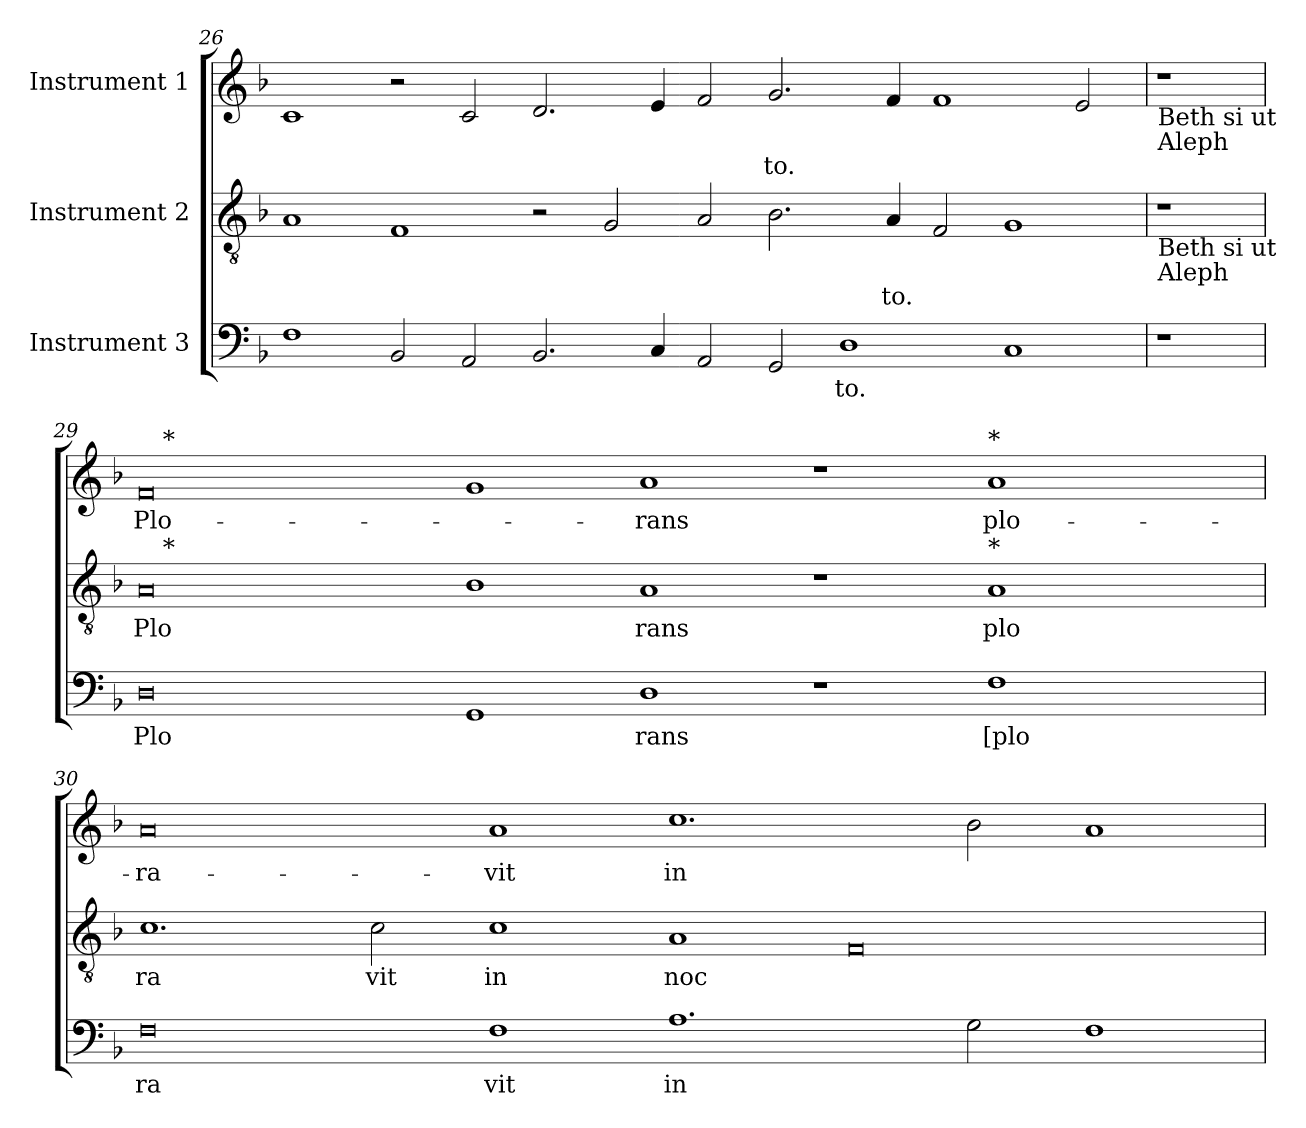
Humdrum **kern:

**kern	**text	**kern	**text	**kern	**text
*part3	*part3	*part2	*part2	*part1	*part1
*staff3	*staff3	*staff2	*staff2	*staff1	*staff1
*I"Instrument 3	*	*I"Instrument 2	*	*I"Instrument 1	*
*clefF4	*	*clefGv2	*	*clefG2	*
*k[b-]	*	*k[b-]	*	*k[b-]	*
*F:	*	*F:	*	*F:	*
=26	=26	=26	=26	=26	=26
1F	.	1A	.	1c	.
2BB-/	.	1F	.	2r	.
2AA/	.	.	.	2c/	.
2.BB-/	.	2r	.	2.d/	.
.	.	2G/	.	.	.
4C/	.	.	.	4e/	.
2AA/	.	2A/	.	2f/	.
!	!	!	!	!	!LO:LY:b:cj
2GG/	.	2.B-\	.	2.g/	-to.
!	!LO:LY:b:cj	!	!	!	!
1D	to.	.	.	.	.
!	!	!	!LO:LY:b:cj	!	!
.	.	4A/	-to.	4f/	.
.	.	2F/	.	1f	.
1C	.	1G	.	.	.
.	.	.	.	2e/	.
=27	=27	=27	=27	=27	=27
!	!	!	!	!LO:TX:b:t=Beth si ut	!
!	!	!	!	!LO:TX:b:t=Aleph	!
!	!	!LO:TX:b:t=Beth si ut	!	!	!
!	!	!LO:TX:b:t=Aleph	!	!	!
1r	.	1r	.	1r	.
!!LO:LB:g=z
=29	=29	=29	=29	=29	=29
!	!LO:LY:b:cj	!	!LO:LY:b:cj	!	!LO:LY:b:cj
*	*	*^	*	*^	*
0D	Plo	0A	32.ryy	Plo	0f	32.ryy	Plo-
!	!	!	!	!	!	!LO:TX:a:t=*	!
!	!	!	!LO:TX:a:t=*	!	!	!	!
.	.	.	1ryy	.	.	1ryy	.
.	.	.	1ryy	.	.	1ryy	.
1GG	.	1B-	.	.	1g	.	.
.	.	.	1ryy	.	.	1ryy	.
!	!LO:LY:b:cj	!	!	!LO:LY:b:cj	!	!	!LO:LY:b:cj
1D	rans	1A	.	rans	1a	.	-rans
.	.	.	1ryy	.	.	1ryy	.
1r	.	1r	.	.	1r	.	.
.	.	.	1ryy	.	.	1ryy	.
!	!	!	!	!	!LO:TX:a:t=*	!	!
!	!	!LO:TX:a:t=*	!	!	!	!	!
!	!LO:LY:b:cj	!	!	!LO:LY:b:cj	!	!	!LO:LY:b:cj
1F	[plo	1A	.	plo	1a	.	plo-
.	.	.	2ryy	.	.	2ryy	.
.	.	.	4ryy	.	.	4ryy	.
.	.	.	8ryy	.	.	8ryy	.
.	.	.	16ryy	.	.	16ryy	.
.	.	.	64ryy	.	.	64ryy	.
=30	=30	=30	=30	=30	=30	=30	=30
!	!LO:LY:b:cj	!	!	!LO:LY:b:cj	!	!	!LO:LY:b:cj
*	*	*v	*v	*	*	*	*
*	*	*	*	*v	*v	*
0F	ra	1.c	ra	0a	-ra-
!	!	!	!LO:LY:b:cj	!	!
.	.	2c\	vit	.	.
!	!LO:LY:b:cj	!	!LO:LY:b:cj	!	!LO:LY:b:cj
1F	vit	1c	in	1a	-vit
!	!LO:LY:b:cj	!	!LO:LY:b:cj	!	!LO:LY:b:cj
1.A	in	1A	noc	1.cc	in
.	.	0F	.	.	.
2G\	.	.	.	2b-\	.
1F	.	.	.	1a	.
=	=	=	=	=	=
*-	*-	*-	*-	*-	*-
